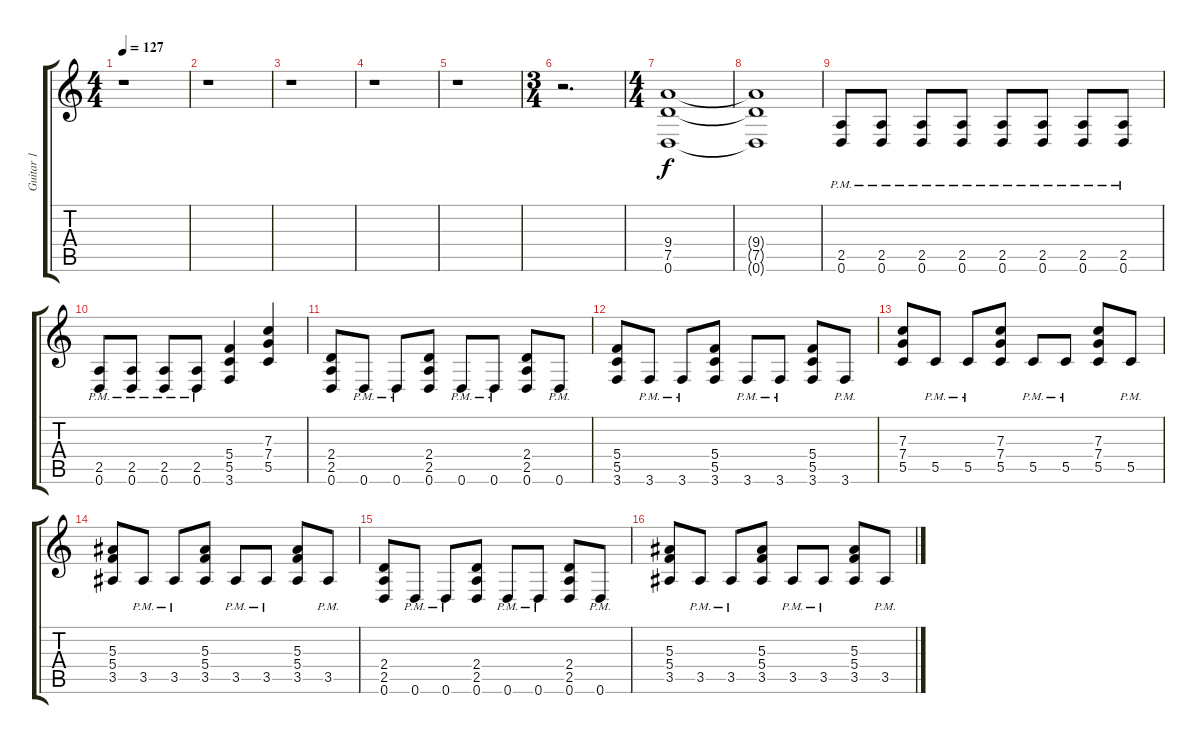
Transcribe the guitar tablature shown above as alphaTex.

\track ("Guitar 1" "Guitar 1") {instrument overdrivenguitar}
\staff {score tabs}
\tuning (D4 A3 F3 C3 G2 D2) {hide}
\ts (4 4)
\tempo 127
\clef g2
\ks c
r.1{dy f} |
r.1 |
r.1 |
r.1 |
r.1 |
\ts (3 4)
r.2{d} |
\ts (4 4)
(9.4 7.5 0.6).1 |
(9.4{t} 7.5{t} 0.6{t}).1 |
(2.5{pm} 0.6{pm}).8 (2.5 0.6{pm}).8 (2.5 0.6{pm}).8 (2.5 0.6{pm}).8 (2.5 0.6{pm}).8 (2.5 0.6{pm}).8 (2.5 0.6{pm}).8 (2.5 0.6{pm}).8 |
(2.5 0.6{pm}).8 (2.5 0.6{pm}).8 (2.5 0.6{pm}).8 (2.5 0.6{pm}).8 (5.4 5.5 3.6).4 (7.3 7.4 5.5).4 |
(2.4 2.5 0.6).8 0.6{pm}.8 0.6{pm}.8 (2.4 2.5 0.6).8 0.6{pm}.8 0.6{pm}.8 (2.4 2.5 0.6).8 0.6{pm}.8 |
(5.4 5.5 3.6).8 3.6{pm}.8 3.6{pm}.8 (5.4 5.5 3.6).8 3.6{pm}.8 3.6{pm}.8 (5.4 5.5 3.6).8 3.6{pm}.8 |
(7.3 7.4 5.5).8 5.5{pm}.8 5.5{pm}.8 (7.3 7.4 5.5).8 5.5{pm}.8 5.5{pm}.8 (7.3 7.4 5.5).8 5.5{pm}.8 |
(5.3 5.4 3.5).8 3.5{pm}.8 3.5{pm}.8 (5.3 5.4 3.5).8 3.5{pm}.8 3.5{pm}.8 (5.3 5.4 3.5).8 3.5{pm}.8 |
(2.4 2.5 0.6).8 0.6{pm}.8 0.6{pm}.8 (2.4 2.5 0.6).8 0.6{pm}.8 0.6{pm}.8 (2.4 2.5 0.6).8 0.6{pm}.8 |
(5.3 5.4 3.5).8 3.5{pm}.8 3.5{pm}.8 (5.3 5.4 3.5).8 3.5{pm}.8 3.5{pm}.8 (5.3 5.4 3.5).8 3.5{pm}.8
